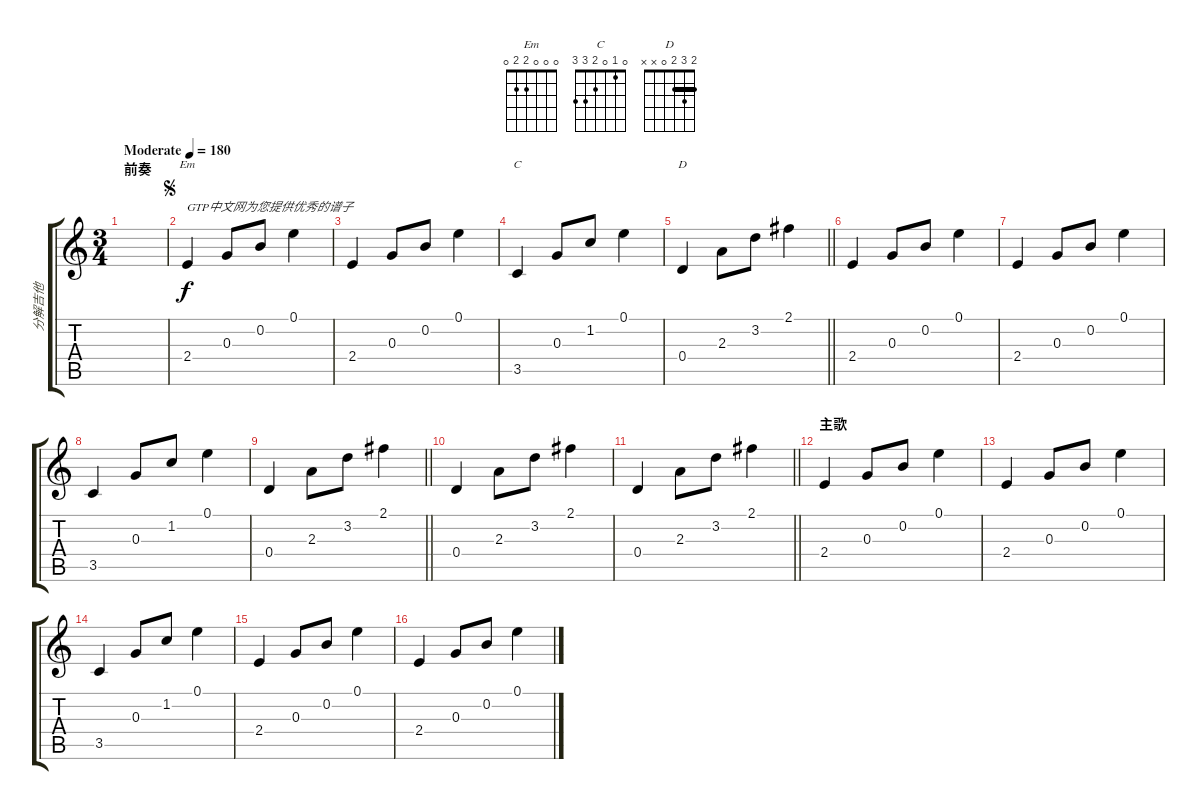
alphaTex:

\track ("分解吉他" "分解吉他") {instrument acousticguitarsteel}
\staff {score tabs}
\tuning (E4 B3 G3 D3 A2 E2) {hide}
\chord ("Em" 0 0 0 2 2 0)
\chord ("C" 0 1 0 2 3 3)
\chord ("D" 2 3 2 0 x x) {barre 2}
\ts (3 4)
\section ("" "前奏")
\tempo (180 "Moderate")
\clef g2
\ks c
|
\jump segno
2.4.4{ch "Em" txt "GTP中文网为您提供优秀的谱子"} 0.3.8 0.2.8 0.1.4 |
2.4.4 0.3.8 0.2.8 0.1.4 |
3.5.4{ch "C"} 0.3.8 1.2.8 0.1.4 |
\barLineRight lightlight
0.4.4{ch "D"} 2.3.8 3.2.8 2.1.4 |
2.4.4 0.3.8 0.2.8 0.1.4 |
2.4.4 0.3.8 0.2.8 0.1.4 |
3.5.4 0.3.8 1.2.8 0.1.4 |
\barLineRight lightlight
0.4.4 2.3.8 3.2.8 2.1.4 |
0.4.4 2.3.8 3.2.8 2.1.4 |
\barLineRight lightlight
0.4.4 2.3.8 3.2.8 2.1.4 |
\section ("" "主歌")
2.4.4 0.3.8 0.2.8 0.1.4 |
2.4.4 0.3.8 0.2.8 0.1.4 |
3.5.4 0.3.8 1.2.8 0.1.4 |
2.4.4 0.3.8 0.2.8 0.1.4 |
2.4.4 0.3.8 0.2.8 0.1.4
